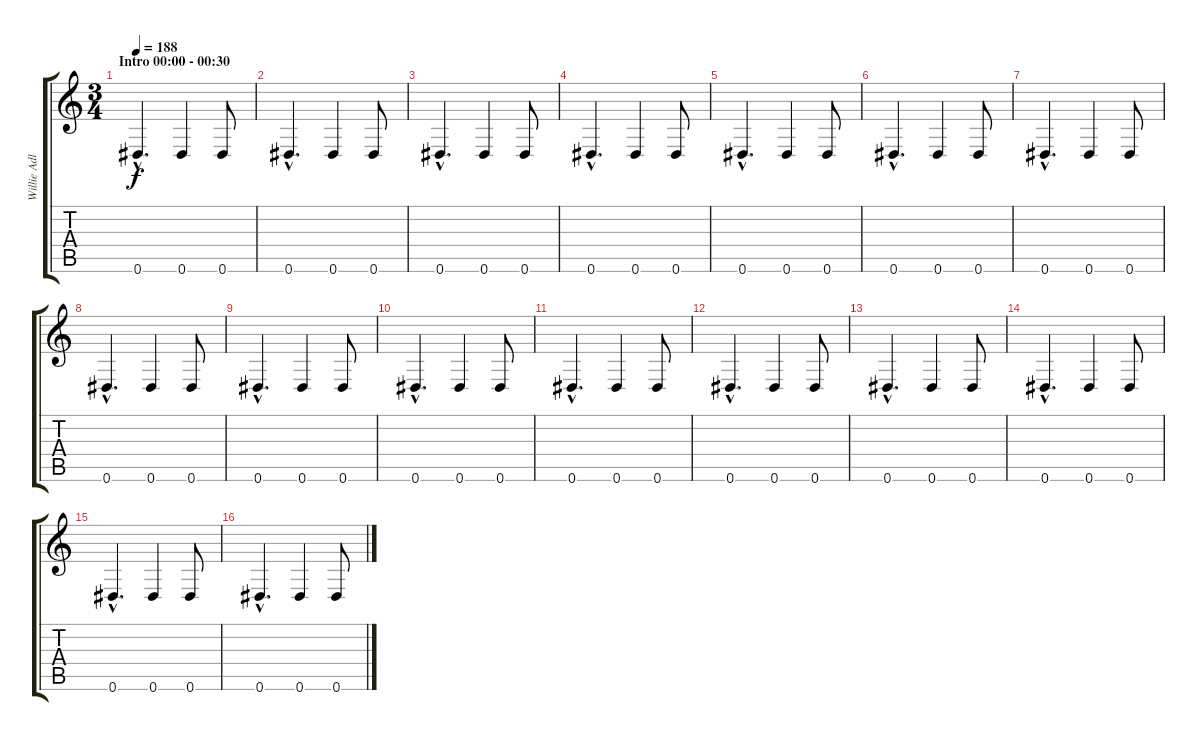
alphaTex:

\track ("Willie Adler (Rhythm Guitar / Delay)" "Willie Adl") {instrument overdrivenguitar}
\staff {score tabs}
\tuning (Eb4 Bb3 Gb3 Db3 Ab2 Eb2) {hide}
\ts (3 4)
\section ("" "Intro 00:00 - 00:30")
\tempo 188
\clef g2
\ks c
0.6{hac}.4{d dy f instrument overdrivenguitar} 0.6.4 0.6.8 |
0.6{hac}.4{d} 0.6.4 0.6.8 |
0.6{hac}.4{d} 0.6.4 0.6.8 |
0.6{hac}.4{d} 0.6.4 0.6.8 |
0.6{hac}.4{d} 0.6.4 0.6.8 |
0.6{hac}.4{d} 0.6.4 0.6.8 |
0.6{hac}.4{d} 0.6.4 0.6.8 |
0.6{hac}.4{d} 0.6.4 0.6.8 |
0.6{hac}.4{d} 0.6.4 0.6.8 |
0.6{hac}.4{d} 0.6.4 0.6.8 |
0.6{hac}.4{d} 0.6.4 0.6.8 |
0.6{hac}.4{d} 0.6.4 0.6.8 |
0.6{hac}.4{d} 0.6.4 0.6.8 |
0.6{hac}.4{d} 0.6.4 0.6.8 |
0.6{hac}.4{d} 0.6.4 0.6.8 |
0.6{hac}.4{d} 0.6.4 0.6.8
